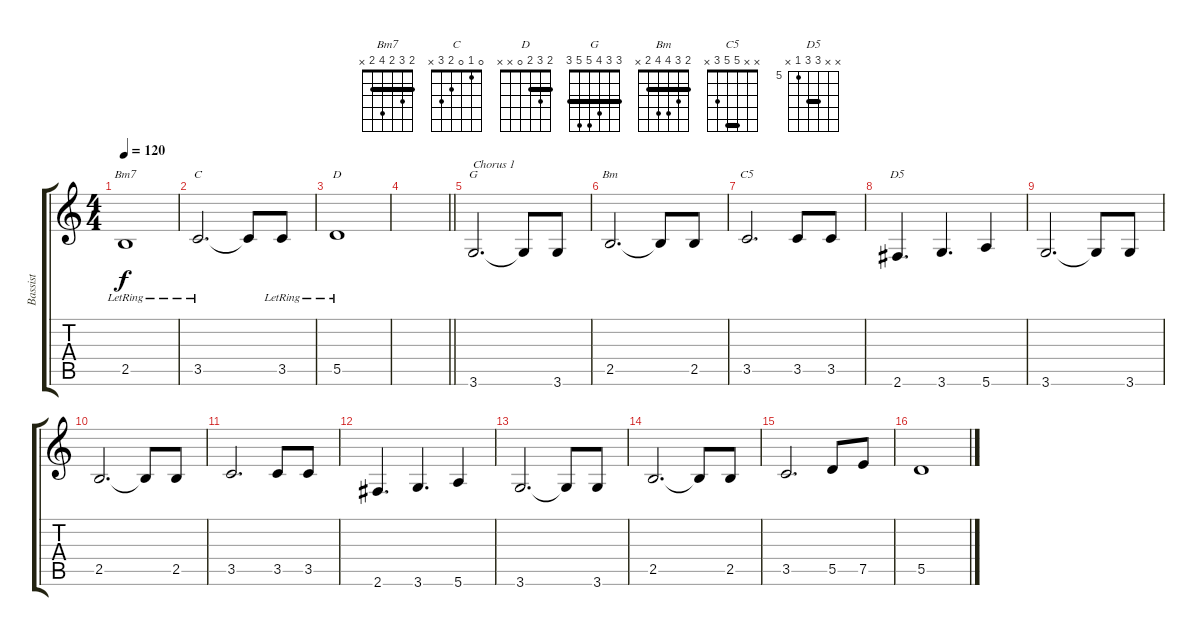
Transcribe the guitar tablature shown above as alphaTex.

\track ("Bassist" "Bassist") {instrument electricbassfinger}
\staff {score tabs}
\tuning (E4 B3 G3 D3 A2 E2) {hide}
\chord ("Bm7" 2 3 2 4 2 x) {barre 2}
\chord ("C" 0 1 0 2 3 x)
\chord ("D" 2 3 2 0 x x) {barre 2}
\chord ("G" 3 3 4 5 5 3) {barre 3}
\chord ("Bm" 2 3 4 4 2 x) {barre 2}
\chord ("C5" x x 5 5 3 x) {barre 5}
\chord ("D5" x x 7 7 5 x) {firstfret 5 barre 7}
\ts (4 4)
\tempo 120
\clef g2
\ks c
2.5{lr}.1{ch "Bm7" dy f} |
3.5{lr}.2{d ch "C"} 3.5{t}.8 3.5{lr}.8 |
5.5{lr}.1{ch "D"} |
\barLineRight lightlight
|
3.6.2{d ch "G" txt "Chorus 1"} 3.6{t}.8 3.6.8 |
2.5.2{d ch "Bm"} 2.5{t}.8 2.5.8 |
3.5.2{d ch "C5"} 3.5.8 3.5.8 |
2.6.4{d ch "D5"} 3.6.4{d} 5.6.4 |
3.6.2{d} 3.6{t}.8 3.6.8 |
2.5.2{d} 2.5{t}.8 2.5.8 |
3.5.2{d} 3.5.8 3.5.8 |
2.6.4{d} 3.6.4{d} 5.6.4 |
3.6.2{d} 3.6{t}.8 3.6.8 |
2.5.2{d} 2.5{t}.8 2.5.8 |
3.5.2{d} 5.5.8 7.5.8 |
5.5.1
